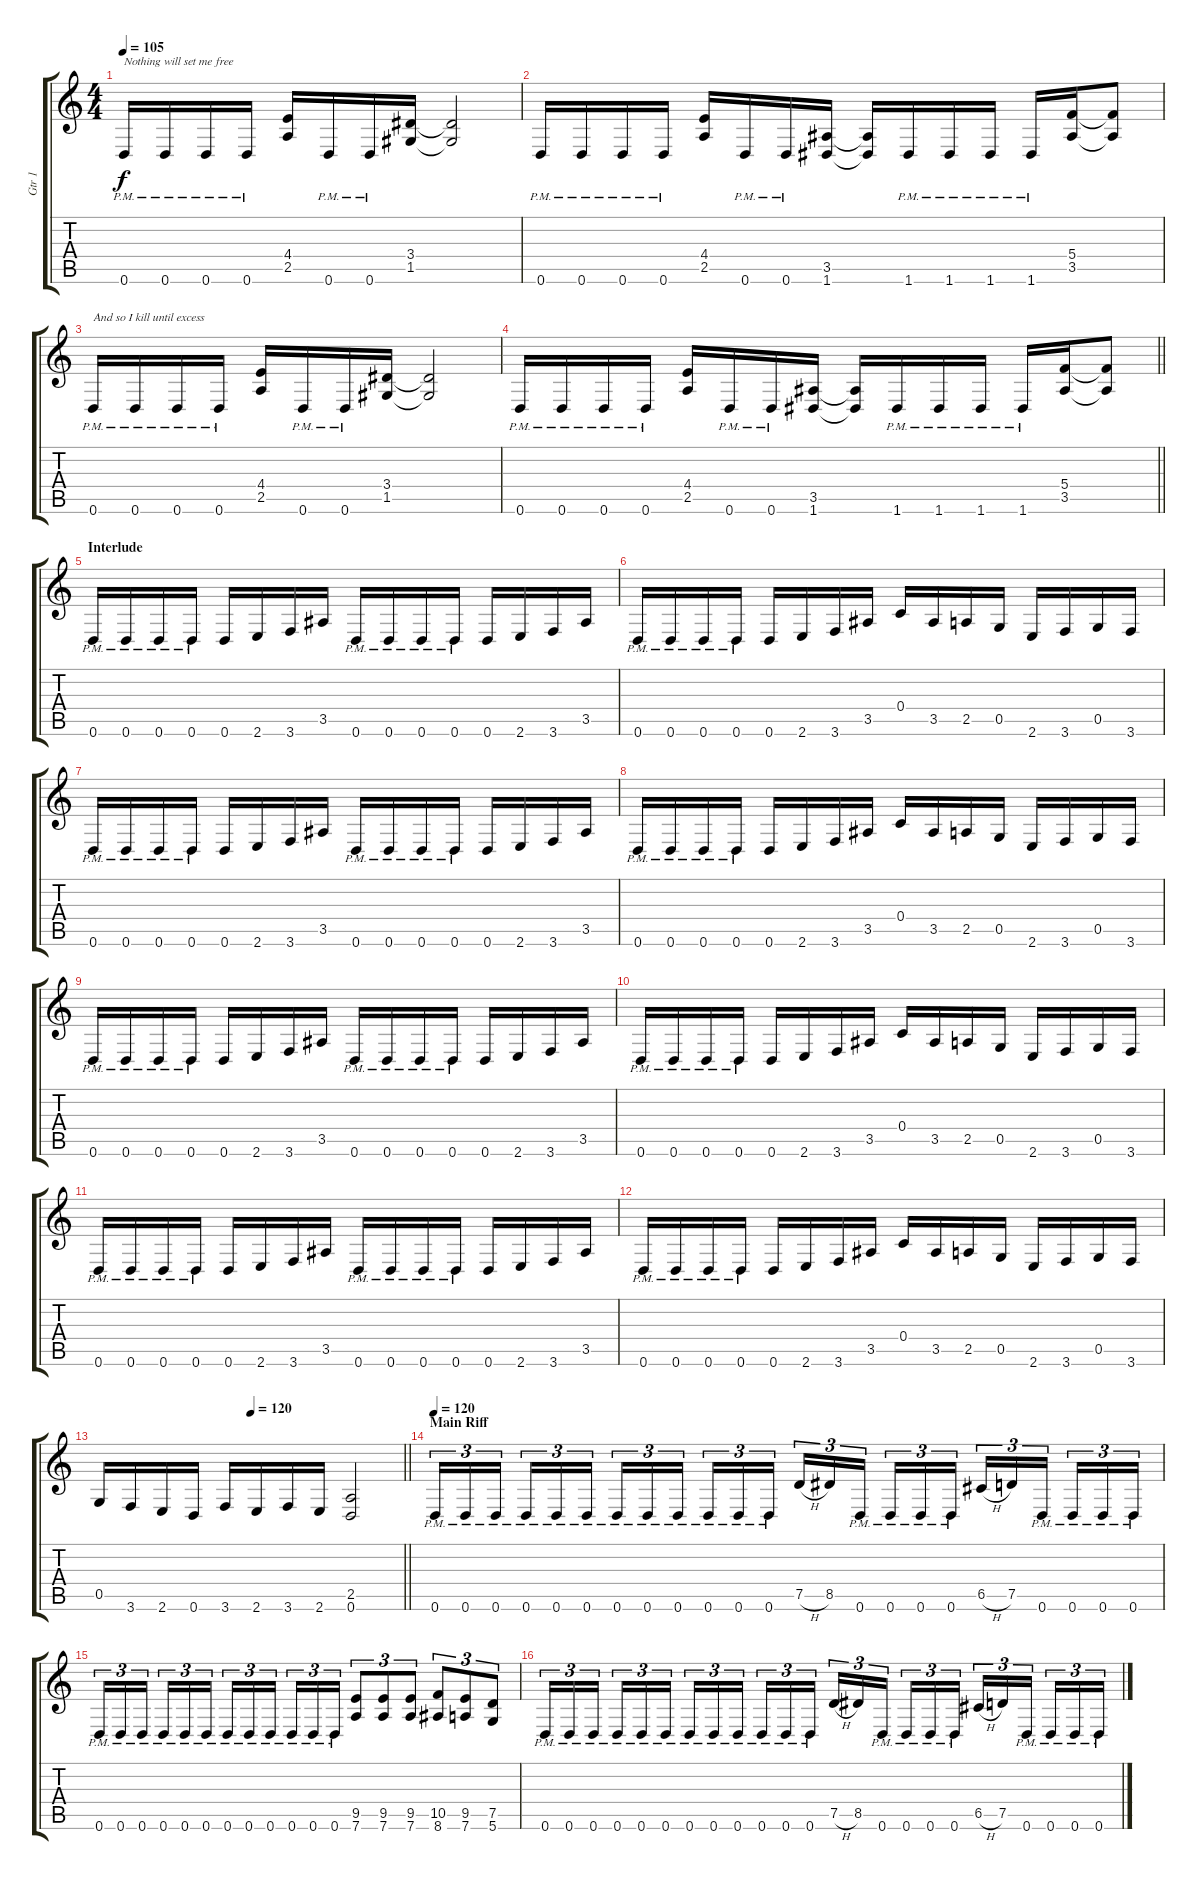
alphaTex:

\track ("Gtr 1" "Gtr 1") {instrument distortionguitar}
\staff {score tabs}
\tuning (D4 A3 F3 C3 G2 D2) {hide}
\ts (4 4)
\tempo 105
\clef g2
\ks c
0.6{pm}.16{txt "Nothing will set me free" dy f} 0.6{pm}.16 0.6{pm}.16 0.6{pm}.16 (4.4 2.5).16 0.6{pm}.16 0.6{pm}.16 (3.4 1.5).16 (3.4{t} 1.5{t}).2 |
0.6{pm}.16 0.6{pm}.16 0.6{pm}.16 0.6{pm}.16 (4.4 2.5).16 0.6{pm}.16 0.6{pm}.16 (3.5 1.6).16 (3.5{t} 1.6{t}).16 1.6{pm}.16 1.6{pm}.16 1.6{pm}.16 1.6{pm}.16 (5.4 3.5).16 (5.4{t} 3.5{t}).8 |
0.6{pm}.16{txt "And so I kill until excess"} 0.6{pm}.16 0.6{pm}.16 0.6{pm}.16 (4.4 2.5).16 0.6{pm}.16 0.6{pm}.16 (3.4 1.5).16 (3.4{t} 1.5{t}).2 |
\barLineRight lightlight
0.6{pm}.16 0.6{pm}.16 0.6{pm}.16 0.6{pm}.16 (4.4 2.5).16 0.6{pm}.16 0.6{pm}.16 (3.5 1.6).16 (3.5{t} 1.6{t}).16 1.6{pm}.16 1.6{pm}.16 1.6{pm}.16 1.6{pm}.16 (5.4 3.5).16 (5.4{t} 3.5{t}).8 |
\section ("" "Interlude")
0.6{pm}.16 0.6{pm}.16 0.6{pm}.16 0.6{pm}.16 0.6.16 2.6.16 3.6.16 3.5.16 0.6{pm}.16 0.6{pm}.16 0.6{pm}.16 0.6{pm}.16 0.6.16 2.6.16 3.6.16 3.5.16 |
0.6{pm}.16 0.6{pm}.16 0.6{pm}.16 0.6{pm}.16 0.6.16 2.6.16 3.6.16 3.5.16 0.4.16 3.5.16 2.5.16 0.5.16 2.6.16 3.6.16 0.5.16 3.6.16 |
0.6{pm}.16 0.6{pm}.16 0.6{pm}.16 0.6{pm}.16 0.6.16 2.6.16 3.6.16 3.5.16 0.6{pm}.16 0.6{pm}.16 0.6{pm}.16 0.6{pm}.16 0.6.16 2.6.16 3.6.16 3.5.16 |
0.6{pm}.16 0.6{pm}.16 0.6{pm}.16 0.6{pm}.16 0.6.16 2.6.16 3.6.16 3.5.16 0.4.16 3.5.16 2.5.16 0.5.16 2.6.16 3.6.16 0.5.16 3.6.16 |
0.6{pm}.16 0.6{pm}.16 0.6{pm}.16 0.6{pm}.16 0.6.16 2.6.16 3.6.16 3.5.16 0.6{pm}.16 0.6{pm}.16 0.6{pm}.16 0.6{pm}.16 0.6.16 2.6.16 3.6.16 3.5.16 |
0.6{pm}.16 0.6{pm}.16 0.6{pm}.16 0.6{pm}.16 0.6.16 2.6.16 3.6.16 3.5.16 0.4.16 3.5.16 2.5.16 0.5.16 2.6.16 3.6.16 0.5.16 3.6.16 |
0.6{pm}.16 0.6{pm}.16 0.6{pm}.16 0.6{pm}.16 0.6.16 2.6.16 3.6.16 3.5.16 0.6{pm}.16 0.6{pm}.16 0.6{pm}.16 0.6{pm}.16 0.6.16 2.6.16 3.6.16 3.5.16 |
0.6{pm}.16 0.6{pm}.16 0.6{pm}.16 0.6{pm}.16 0.6.16 2.6.16 3.6.16 3.5.16 0.4.16 3.5.16 2.5.16 0.5.16 2.6.16 3.6.16 0.5.16 3.6.16 |
\tempo (120 0.5)
\barLineRight lightlight
0.5.16 3.6.16 2.6.16 0.6.16 3.6.16 2.6.16 3.6.16 2.6.16 (2.5 0.6).2 |
\section ("" "Main Riff")
\tempo 120
0.6{pm}.16{tu (3 2)} 0.6{pm}.16{tu (3 2)} 0.6{pm}.16{tu (3 2) beam splitsecondary} 0.6{pm}.16{tu (3 2)} 0.6{pm}.16{tu (3 2)} 0.6{pm}.16{tu (3 2)} 0.6{pm}.16{tu (3 2)} 0.6{pm}.16{tu (3 2)} 0.6{pm}.16{tu (3 2) beam splitsecondary} 0.6{pm}.16{tu (3 2)} 0.6{pm}.16{tu (3 2)} 0.6{pm}.16{tu (3 2)} 7.5{h}.16{tu (3 2)} 8.5.16{tu (3 2)} 0.6{pm}.16{tu (3 2) beam splitsecondary} 0.6{pm}.16{tu (3 2)} 0.6{pm}.16{tu (3 2)} 0.6{pm}.16{tu (3 2)} 6.5{h}.16{tu (3 2)} 7.5.16{tu (3 2)} 0.6{pm}.16{tu (3 2) beam splitsecondary} 0.6{pm}.16{tu (3 2)} 0.6{pm}.16{tu (3 2)} 0.6{pm}.16{tu (3 2)} |
0.6{pm}.16{tu (3 2)} 0.6{pm}.16{tu (3 2)} 0.6{pm}.16{tu (3 2) beam splitsecondary} 0.6{pm}.16{tu (3 2)} 0.6{pm}.16{tu (3 2)} 0.6{pm}.16{tu (3 2)} 0.6{pm}.16{tu (3 2)} 0.6{pm}.16{tu (3 2)} 0.6{pm}.16{tu (3 2) beam splitsecondary} 0.6{pm}.16{tu (3 2)} 0.6{pm}.16{tu (3 2)} 0.6{pm}.16{tu (3 2)} (9.5 7.6).8{tu (3 2)} (9.5 7.6).8{tu (3 2)} (9.5 7.6).8{tu (3 2)} (10.5 8.6).8{tu (3 2)} (9.5 7.6).8{tu (3 2)} (7.5 5.6).8{tu (3 2)} |
0.6{pm}.16{tu (3 2)} 0.6{pm}.16{tu (3 2)} 0.6{pm}.16{tu (3 2) beam splitsecondary} 0.6{pm}.16{tu (3 2)} 0.6{pm}.16{tu (3 2)} 0.6{pm}.16{tu (3 2)} 0.6{pm}.16{tu (3 2)} 0.6{pm}.16{tu (3 2)} 0.6{pm}.16{tu (3 2) beam splitsecondary} 0.6{pm}.16{tu (3 2)} 0.6{pm}.16{tu (3 2)} 0.6{pm}.16{tu (3 2)} 7.5{h}.16{tu (3 2)} 8.5.16{tu (3 2)} 0.6{pm}.16{tu (3 2) beam splitsecondary} 0.6{pm}.16{tu (3 2)} 0.6{pm}.16{tu (3 2)} 0.6{pm}.16{tu (3 2)} 6.5{h}.16{tu (3 2)} 7.5.16{tu (3 2)} 0.6{pm}.16{tu (3 2) beam splitsecondary} 0.6{pm}.16{tu (3 2)} 0.6{pm}.16{tu (3 2)} 0.6{pm}.16{tu (3 2)}
